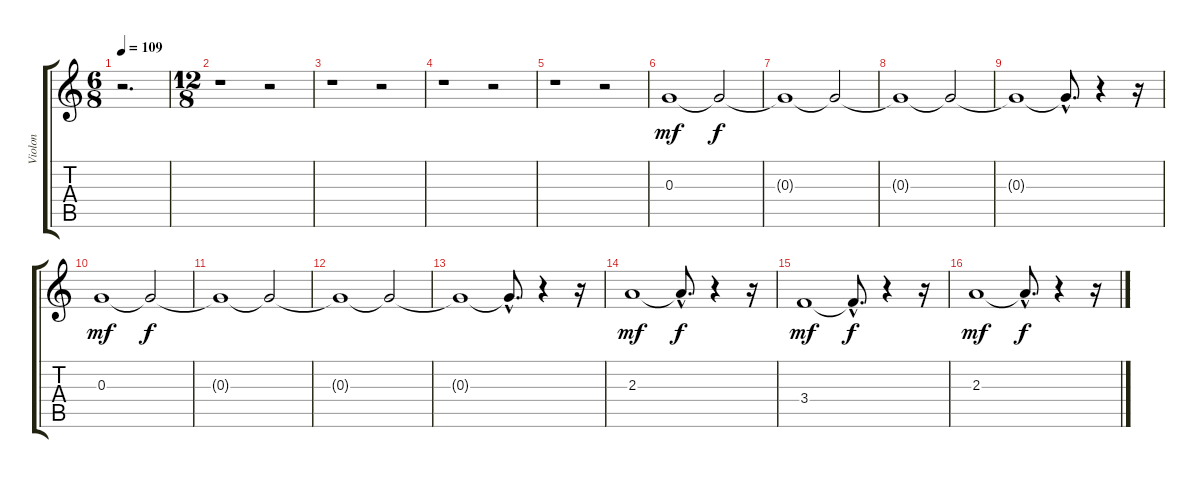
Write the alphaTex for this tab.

\track ("Violon" "Violon") {instrument contrabass}
\staff {score tabs}
\tuning (E4 B3 G3 D3 A2 E2) {hide}
\ts (6 8)
\tempo 109
\clef g2
\ks c
r.2{d dy mf instrument contrabass} |
\ts (12 8)
r.1 r.2 |
r.1 r.2 |
r.1 r.2 |
r.1 r.2 |
0.3.1 0.3{t}.2{dy f} |
0.3{t}.1 0.3{t}.2 |
0.3{t}.1 0.3{t}.2 |
0.3{t}.1 0.3{hac t}.8{d} r.4 r.16 |
0.3.1{dy mf} 0.3{t}.2{dy f} |
0.3{t}.1 0.3{t}.2 |
0.3{t}.1 0.3{t}.2 |
0.3{t}.1 0.3{hac t}.8{d} r.4 r.16 |
2.3.1{dy mf} 2.3{hac t}.8{d dy f} r.4 r.16 |
3.4.1{dy mf} 3.4{hac t}.8{d dy f} r.4 r.16 |
2.3.1{dy mf} 2.3{hac t}.8{d dy f} r.4 r.16
